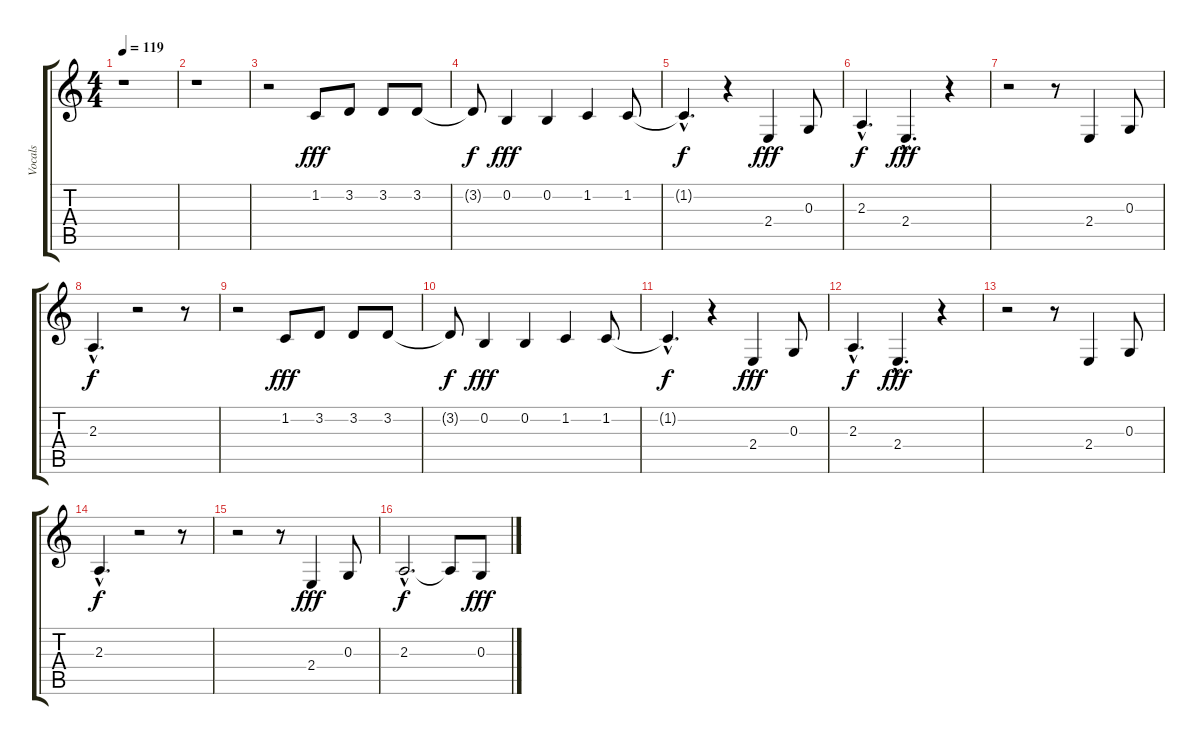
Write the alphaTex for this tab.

\track ("Vocals" "Vocals") {instrument panflute}
\staff {score tabs}
\tuning (E4 B3 G3 D3 A2 E2) {hide}
\ts (4 4)
\tempo 119
\clef g2
\ks c
r.1{dy fff} |
r.1 |
r.2 1.2.8 3.2.8 3.2.8 3.2.8 |
3.2{t}.8{dy f} 0.2.4{dy fff} 0.2.4 1.2.4 1.2.8 |
1.2{hac t}.4{d dy f} r.4 2.4.4{dy fff} 0.3.8 |
2.3{hac}.4{d dy f} 2.4{hac}.4{d dy fff} r.4 |
r.2 r.8 2.4.4 0.3.8 |
2.3{hac}.4{d dy f} r.2 r.8 |
r.2 1.2.8{dy fff} 3.2.8 3.2.8 3.2.8 |
3.2{t}.8{dy f} 0.2.4{dy fff} 0.2.4 1.2.4 1.2.8 |
1.2{hac t}.4{d dy f} r.4 2.4.4{dy fff} 0.3.8 |
2.3{hac}.4{d dy f} 2.4{hac}.4{d dy fff} r.4 |
r.2 r.8 2.4.4 0.3.8 |
2.3{hac}.4{d dy f} r.2 r.8 |
r.2 r.8 2.4.4{dy fff} 0.3.8 |
2.3{hac}.2{d dy f} 2.3{t}.8 0.3.8{dy fff}
